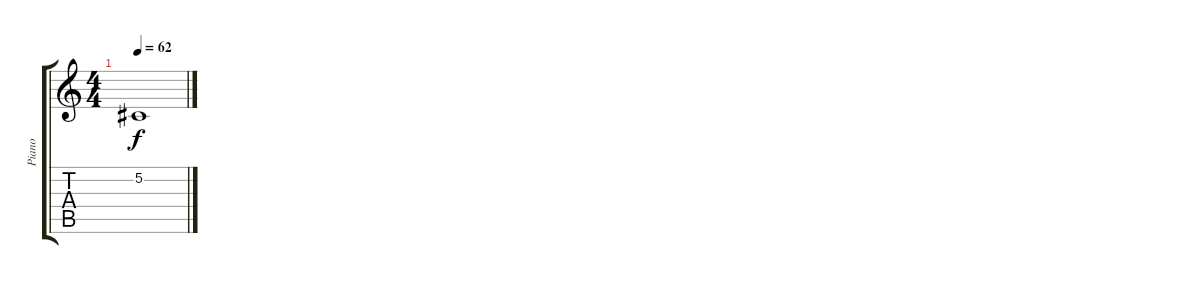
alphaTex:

\track ("Piano" "Piano") {instrument brightacousticpiano}
\staff {score tabs}
\tuning (Db4 Ab3 E3 B2 Gb2 Db2) {hide}
\ts (4 4)
\tempo 62
\clef g2
\ks c
5.2{t}.1{dy f}
